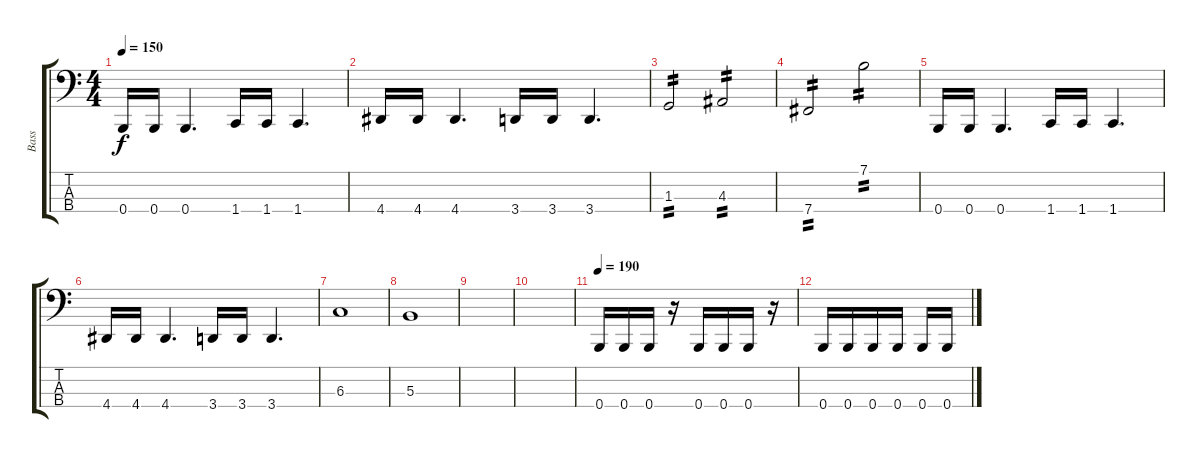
\track ("Bass" "Bass") {instrument electricbasspick}
\staff {score tabs}
\tuning (E2 B1 Gb1 B0) {hide}
\ts (4 4)
\tempo 150
\clef f4
\ks c
0.4.16{dy f} 0.4.16 0.4.4{d} 1.4.16 1.4.16 1.4.4{d} |
4.4.16 4.4.16 4.4.4{d} 3.4.16 3.4.16 3.4.4{d} |
1.3.2{tp 2} 4.3.2{tp 2} |
7.4.2{tp 2} 7.1.2{tp 2} |
0.4.16 0.4.16 0.4.4{d} 1.4.16 1.4.16 1.4.4{d} |
4.4.16 4.4.16 4.4.4{d} 3.4.16 3.4.16 3.4.4{d} |
6.3.1 |
5.3.1 |
|
|
\tempo 190
0.4.16 0.4.16 0.4.16 r.16 0.4.16 0.4.16 0.4.16 r.16 |
0.4.16 0.4.16 0.4.16 0.4.16 0.4.16 0.4.16
